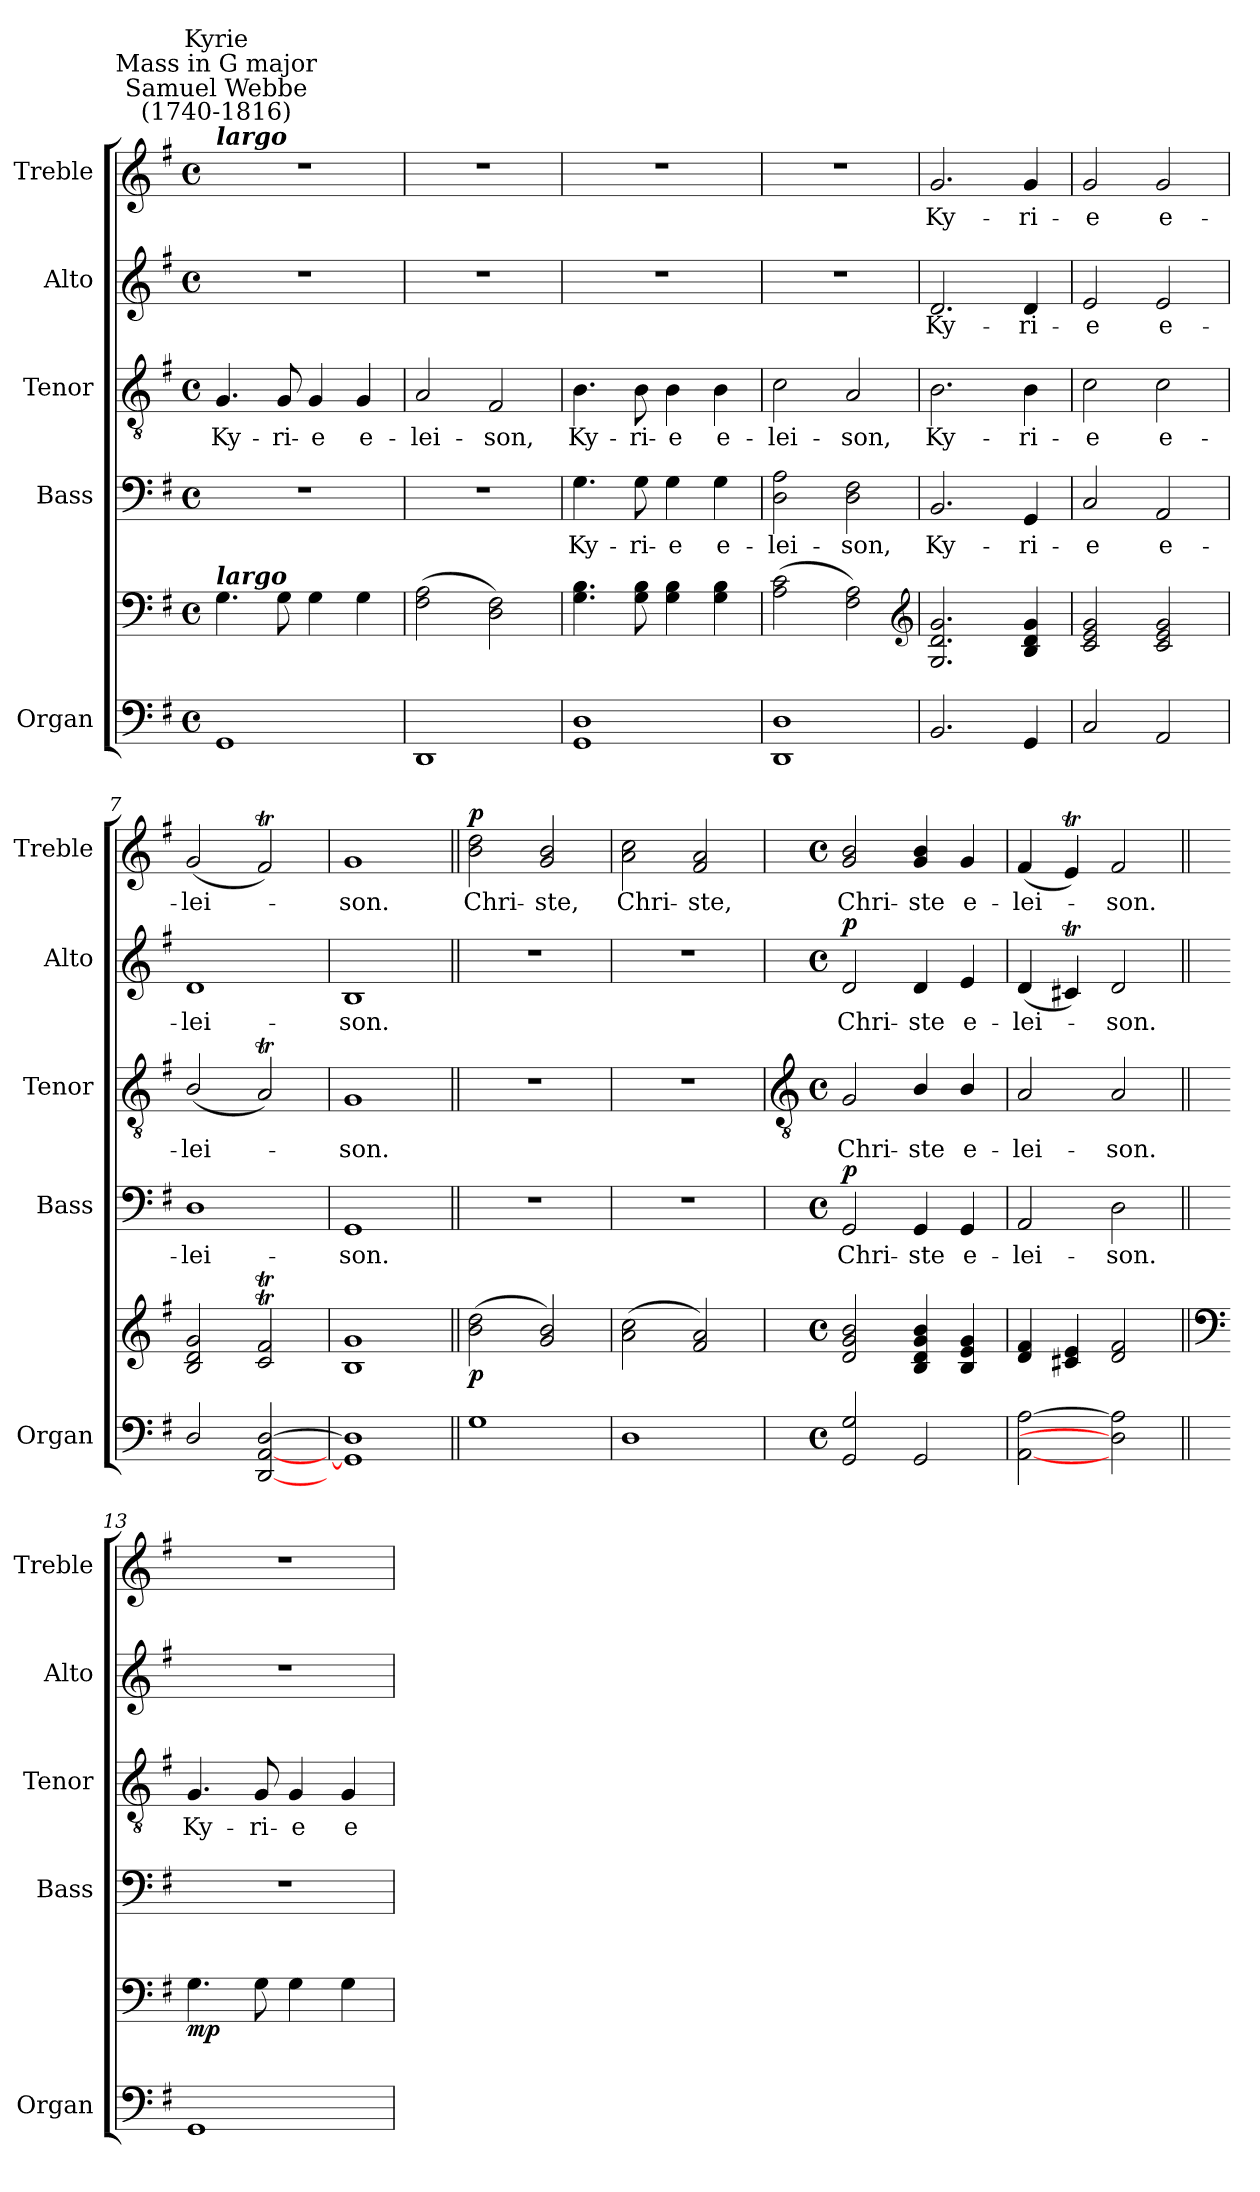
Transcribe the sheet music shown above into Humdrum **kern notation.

**kern	**kern	**dynam	**kern	**text	**dynam	**kern	**text	**kern	**text	**dynam	**kern	**text	**dynam
*part5	*part5	*part5	*part4	*part4	*part4	*part3	*part3	*part2	*part2	*part2	*part1	*part1	*part1
*staff6	*staff5	*staff5/6	*staff4	*staff4	*staff4	*staff3	*staff3	*staff2	*staff2	*staff2	*staff1	*staff1	*staff1
*I"Organ	*	*	*I"Bass	*	*	*I"Tenor	*	*I"Alto	*	*	*I"Treble	*	*
*I'Organ	*	*	*I'Bass	*	*	*I'Tenor	*	*I'Alto	*	*	*I'Treble	*	*
*clefF4	*clefF4	*	*clefF4	*	*	*clefGv2	*	*clefG2	*	*	*clefG2	*	*
*k[f#]	*k[f#]	*	*k[f#]	*	*	*k[f#]	*	*k[f#]	*	*	*k[f#]	*	*
*G:	*G:	*	*G:	*	*	*G:	*	*G:	*	*	*G:	*	*
*M4/4	*M4/4	*	*M4/4	*	*	*M4/4	*	*M4/4	*	*	*M4/4	*	*
*met(c)	*met(c)	*	*met(c)	*	*	*met(c)	*	*met(c)	*	*	*met(c)	*	*
=1	=1	=1	=1	=1	=1	=1	=1	=1	=1	=1	=1	=1	=1
!	!	!	!	!	!	!	!	!	!	!	!LO:TX:a:Bi:t=largo	!	!
!	!	!	!	!	!	!	!	!	!	!	!LO:TX:a:cj:t=Samuel Webbe\n(1740-1816)	!	!
!	!	!	!	!	!	!	!	!	!	!	!LO:TX:a:cj:t=Mass in G major	!	!
!	!	!	!	!	!	!	!	!	!	!	!LO:TX:a:cj:t=Kyrie	!	!
!	!LO:TX:a:Bi:t=largo	!	!	!	!	!	!	!	!	!	!	!	!
!	!	!	!	!	!	!	!LO:LY:b	!	!	!	!	!	!
1GG	4.G	.	1r	.	.	4.G	Ky-	1r	.	.	1r	.	.
!	!	!	!	!	!	!	!LO:LY:b	!	!	!	!	!	!
.	8G	.	.	.	.	8G	-ri-	.	.	.	.	.	.
!	!	!	!	!	!	!	!LO:LY:b	!	!	!	!	!	!
.	4G	.	.	.	.	4G	-e	.	.	.	.	.	.
!	!	!	!	!	!	!	!LO:LY:b	!	!	!	!	!	!
.	4G	.	.	.	.	4G	e-	.	.	.	.	.	.
=2	=2	=2	=2	=2	=2	=2	=2	=2	=2	=2	=2	=2	=2
!	!	!	!	!	!	!	!LO:LY:b	!	!	!	!	!	!
1DD	(>2F# 2A	.	1r	.	.	2A/	-lei-	1r	.	.	1r	.	.
!	!	!	!	!	!	!	!LO:LY:b	!	!	!	!	!	!
.	2D 2F#)	.	.	.	.	2F#	-son,	.	.	.	.	.	.
=3	=3	=3	=3	=3	=3	=3	=3	=3	=3	=3	=3	=3	=3
!	!	!	!	!LO:LY:b	!	!	!LO:LY:b	!	!	!	!	!	!
1GG 1D	4.G 4.B	.	4.G	Ky-	.	4.B	Ky-	1r	.	.	1r	.	.
!	!	!	!	!LO:LY:b	!	!	!LO:LY:b	!	!	!	!	!	!
.	8G 8B	.	8G	-ri-	.	8B	-ri-	.	.	.	.	.	.
!	!	!	!	!LO:LY:b	!	!	!LO:LY:b	!	!	!	!	!	!
.	4G 4B	.	4G	-e	.	4B	-e	.	.	.	.	.	.
!	!	!	!	!LO:LY:b	!	!	!LO:LY:b	!	!	!	!	!	!
.	4G 4B	.	4G	e-	.	4B	e-	.	.	.	.	.	.
=4	=4	=4	=4	=4	=4	=4	=4	=4	=4	=4	=4	=4	=4
!	!	!	!	!LO:LY:b	!	!	!LO:LY:b	!	!	!	!	!	!
1DD 1D	(>2A 2c	.	2D 2A	-lei-	.	2c	-lei-	1r	.	.	1r	.	.
!	!	!	!	!LO:LY:b	!	!	!LO:LY:b	!	!	!	!	!	!
.	2F# 2A)	.	2D 2F#	-son,	.	2A	-son,	.	.	.	.	.	.
*	*clefG2	*	*	*	*	*	*	*	*	*	*	*	*
=5	=5	=5	=5	=5	=5	=5	=5	=5	=5	=5	=5	=5	=5
!	!	!	!	!LO:LY:b	!	!	!LO:LY:b	!	!LO:LY:b	!	!	!LO:LY:b	!
2.BB	2.G 2.d 2.g	.	2.BB	Ky-	.	2.B	Ky-	2.d	Ky-	.	2.g	Ky-	.
!	!	!	!	!LO:LY:b	!	!	!LO:LY:b	!	!LO:LY:b	!	!	!LO:LY:b	!
4GG	4B 4d 4g	.	4GG	-ri-	.	4B	-ri-	4d	-ri-	.	4g	-ri-	.
=6	=6	=6	=6	=6	=6	=6	=6	=6	=6	=6	=6	=6	=6
!	!	!	!	!LO:LY:b	!	!	!LO:LY:b	!	!LO:LY:b	!	!	!LO:LY:b	!
2C	2c 2e 2g	.	2C	-e	.	2c	-e	2e	-e	.	2g	-e	.
!	!	!	!	!LO:LY:b	!	!	!LO:LY:b	!	!LO:LY:b	!	!	!LO:LY:b	!
2AA	2c 2e 2g	.	2AA	e-	.	2c	e-	2e	e-	.	2g	e-	.
=7	=7	=7	=7	=7	=7	=7	=7	=7	=7	=7	=7	=7	=7
!	!	!	!	!LO:LY:b	!	!	!LO:LY:b	!	!LO:LY:b	!	!	!LO:LY:b	!
2D/	2B 2d 2g	.	1D	-lei-	.	(<2B/	-lei-	1d	-lei-	.	(<2g	-lei-	.
[2DD [2AA [2D	2cT 2f#T	.	.	.	.	2AT/)	.	.	.	.	2f#t)	.	.
=8	=8	=8	=8	=8	=8	=8	=8	=8	=8	=8	=8	=8	=8
!	!	!	!	!LO:LY:b	!	!	!LO:LY:b	!	!LO:LY:b	!	!	!LO:LY:b	!
1GG] 1D]	1B 1g	.	1GG	-son.	.	1G	son.	1B	-son.	.	1g	son.	.
=9||	=9||	=9||	=9||	=9||	=9||	=9||	=9||	=9||	=9||	=9||	=9||	=9||	=9||
!	!	!LO:DY:b	!	!	!	!	!	!	!	!	!	!LO:LY:b	!LO:DY:b
1G	(<2b 2dd	p	1r	.	.	1r	.	1r	.	.	2b 2dd	Chri-	p
!	!	!	!	!	!	!	!	!	!	!	!	!LO:LY:b	!
.	2g 2b)	.	.	.	.	.	.	.	.	.	2g 2b	-ste,	.
=10	=10	=10	=10	=10	=10	=10	=10	=10	=10	=10	=10	=10	=10
!	!	!	!	!	!	!	!	!	!	!	!	!LO:LY:b	!
1D	(<2a 2cc	.	1r	.	.	1r	.	1r	.	.	2a 2cc	Chri-	.
!	!	!	!	!	!	!	!	!	!	!	!	!LO:LY:b	!
.	2f# 2a)	.	.	.	.	.	.	.	.	.	2f# 2a	-ste,	.
!!LO:LB:g=z
=11	=11	=11	=11	=11	=11	=11	=11	=11	=11	=11	=11	=11	=11
*	*	*	*	*	*	*clefGv2	*	*	*	*	*	*	*
*M4/4	*M4/4	*	*M4/4	*	*	*M4/4	*	*M4/4	*	*	*M4/4	*	*
*met(c)	*met(c)	*	*met(c)	*	*	*met(c)	*	*met(c)	*	*	*met(c)	*	*
!	!	!	!	!LO:LY:b	!LO:DY:b	!	!LO:LY:b	!	!LO:LY:b	!LO:DY:b	!	!LO:LY:b	!
2GG 2G	2d 2g 2b	.	2GG	Chri-	p	2G	Chri-	2d	Chri-	p	2g 2b	Chri-	.
!	!	!	!	!LO:LY:b	!	!	!LO:LY:b	!	!LO:LY:b	!	!	!LO:LY:b	!
2GG	4B 4d 4g 4b	.	4GG	-ste	.	4B/	-ste	4d	-ste	.	4g 4b	-ste	.
!	!	!	!	!LO:LY:b	!	!	!LO:LY:b	!	!LO:LY:b	!	!	!LO:LY:b	!
.	4B 4e 4g	.	4GG	e-	.	4B/	e-	4e	e-	.	4g	e-	.
=12	=12	=12	=12	=12	=12	=12	=12	=12	=12	=12	=12	=12	=12
!	!	!	!	!LO:LY:b	!	!	!LO:LY:b	!	!LO:LY:b	!	!	!LO:LY:b	!
[2AA [2A	4d 4f#	.	2AA	-lei-	.	2A/	-lei-	(<4d	-lei-	.	(<4f#	-lei-	.
.	4c#X 4e	.	.	.	.	.	.	4c#Xt)	.	.	4eT)	.	.
!	!	!	!	!LO:LY:b	!	!	!LO:LY:b	!	!LO:LY:b	!	!	!LO:LY:b	!
2D] 2A]	2d 2f#	.	2D	-son.	.	2A/	-son.	2d	son.	.	2f#	son.	.
=13||	=13||	=13||	=13||	=13||	=13||	=13||	=13||	=13||	=13||	=13||	=13||	=13||	=13||
*	*clefF4	*	*	*	*	*	*	*	*	*	*	*	*
!	!	!LO:DY:b	!	!	!	!	!LO:LY:b	!	!	!	!	!	!
1GG	4.G	mp	1r	.	.	4.G	Ky-	1r	.	.	1r	.	.
!	!	!	!	!	!	!	!LO:LY:b	!	!	!	!	!	!
.	8G	.	.	.	.	8G	-ri-	.	.	.	.	.	.
!	!	!	!	!	!	!	!LO:LY:b	!	!	!	!	!	!
.	4G	.	.	.	.	4G	-e	.	.	.	.	.	.
!	!	!	!	!	!	!	!LO:LY:b	!	!	!	!	!	!
.	4G	.	.	.	.	4G	e-	.	.	.	.	.	.
=	=	=	=	=	=	=	=	=	=	=	=	=	=
*-	*-	*-	*-	*-	*-	*-	*-	*-	*-	*-	*-	*-	*-
